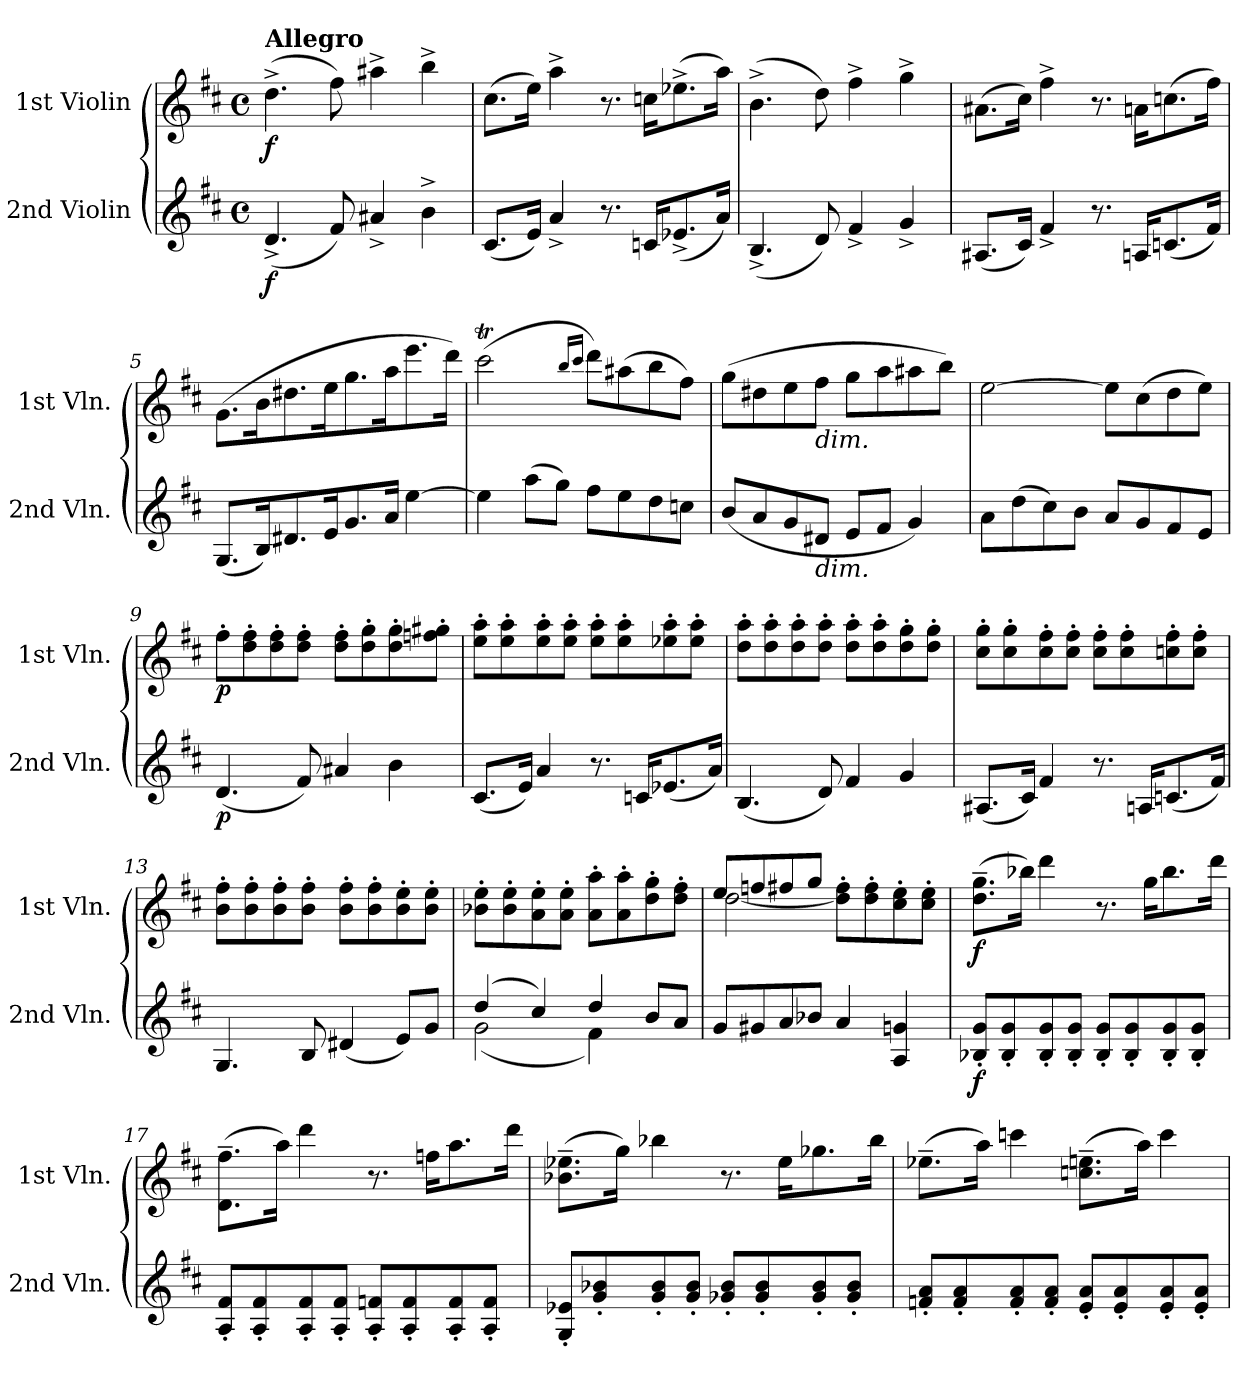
**kern	**dynam	**kern	**dynam
*part2	*part2	*part1	*part1
*staff2	*staff2	*staff1	*staff1
*I"2nd Violin	*	*I"1st Violin	*
*I'2nd Vln.	*	*I'1st Vln.	*
*clefG2	*	*clefG2	*
*k[f#c#]	*	*k[f#c#]	*
*M4/4	*	*M4/4	*
*met(c)	*	*met(c)	*
*MM120	*	*MM120	*
=1	=1	=1	=1
!	!	!LO:TX:a:B:t=Allegro	!
!	!LO:DY:b	!	!LO:DY:b
(<4.d^/	f	(>4.dd^\	f
8f#/)	.	8ff#\)	.
4a#X^/	.	4aa#X^\	.
4b^\	.	4bb^\	.
=2	=2	=2	=2
(<8.c#/L	.	(>8.cc#\L	.
16e/Jk)	.	16ee\Jk)	.
4a^/	.	4aa^\	.
8.r	.	8.r	.
16cn/KL	.	16ccn\KL	.
(<8.e-X^/	.	(>8.ee-X^\	.
16a/Jk)	.	16aa\Jk)	.
=3	=3	=3	=3
(<4.B^/	.	(>4.b^\	.
8d/)	.	8dd\)	.
4f#^/	.	4ff#^\	.
4g^/	.	4gg^\	.
=4	=4	=4	=4
(<8.A#X/L	.	(>8.a#X\L	.
16c#/Jk)	.	16cc#\Jk)	.
4f#^/	.	4ff#^\	.
8.r	.	8.r	.
16An/KL	.	16an\KL	.
(<8.cn/	.	(>8.ccn\	.
16f#/Jk)	.	16ff#\Jk)	.
!!LO:LB:g=z
=5	=5	=5	=5
(<8.G/L	.	(>8.g\L	.
16B/K)	.	16b\K	.
8.d#X/	.	8.dd#X\	.
16e/K	.	16ee\K	.
8.g/	.	8.gg\	.
16a/Jk	.	16aa\K	.
[4ee\	.	8.eee\	.
.	.	16ddd\Jk)	.
=6	=6	=6	=6
4ee\]	.	(>2ccc#t\	.
(>8aa\L	.	.	.
8gg\J)	.	.	.
.	.	16qbb/LL	.
.	.	16qccc#/JJ	.
8ff#\L	.	8ddd\L)	.
8ee\	.	(>8aa#X\	.
8dd\	.	8bb\	.
8ccn\J	.	8ff#\J)	.
=7	=7	=7	=7
(<8b/L	.	(>8gg\L	.
8a/	.	8dd#X\	.
8g/	.	8ee\	.
!	!	!LO:TX:b:i:t=dim.	!
!LO:TX:b:i:t=dim.	!	!	!
8d#X/J	.	8ff#\J	.
8e/L	.	8gg\L	.
8f#/J	.	8aa\	.
4g/)	.	8aa#X\	.
.	.	8bb\J)	.
=8	=8	=8	=8
8a\L	.	[2ee\	.
(>8dd\	.	.	.
8cc#\)	.	.	.
8b\J	.	.	.
8a/L	.	8ee\L]	.
8g/	.	(>8cc#\	.
8f#/	.	8dd\	.
8e/J	.	8ee\J)	.
!!LO:LB:g=z
=9	=9	=9	=9
!	!LO:DY:b	!	!LO:DY:b
(<4.d/	p	8ff#'\L	p
.	.	8dd\' 8ff#\'	.
.	.	8dd\' 8ff#\'	.
8f#/)	.	8dd\' 8ff#\'J	.
4a#X/	.	8dd\' 8ff#\'L	.
.	.	8dd\' 8gg\'	.
4b\	.	8dd\' 8gg\'	.
.	.	8ffn\' 8gg#X\'J	.
=10	=10	=10	=10
(<8.c#/L	.	8ee\' 8aa\'L	.
.	.	8ee\' 8aa\'	.
16e/Jk)	.	.	.
4a/	.	8ee\' 8aa\'	.
.	.	8ee\' 8aa\'J	.
8.r	.	8ee\' 8aa\'L	.
.	.	8ee\' 8aa\'	.
16cn/KL	.	.	.
(<8.e-X/	.	8ee-X\' 8aa\'	.
.	.	8ee-\' 8aa\'J	.
16a/Jk)	.	.	.
=11	=11	=11	=11
(<4.B/	.	8dd\' 8aa\'L	.
.	.	8dd\' 8aa\'	.
.	.	8dd\' 8aa\'	.
8d/)	.	8dd\' 8aa\'J	.
4f#/	.	8dd\' 8aa\'L	.
.	.	8dd\' 8aa\'	.
4g/	.	8dd\' 8gg\'	.
.	.	8dd\' 8gg\'J	.
!!LO:LB:g=z
=12	=12	=12	=12
(<8.A#X/L	.	8cc#\' 8gg\'L	.
.	.	8cc#\' 8gg\'	.
16c#/Jk)	.	.	.
4f#/	.	8cc#\' 8ff#\'	.
.	.	8cc#\' 8ff#\'J	.
8.r	.	8cc#\' 8ff#\'L	.
.	.	8cc#\' 8ff#\'	.
16An/KL	.	.	.
(<8.cn/	.	8ccn\' 8ff#\'	.
.	.	8cc\' 8ff#\'J	.
16f#/Jk)	.	.	.
=13	=13	=13	=13
4.G/	.	8b\' 8ff#\'L	.
.	.	8b\' 8ff#\'	.
.	.	8b\' 8ff#\'	.
8B/	.	8b\' 8ff#\'J	.
(<4d#X/	.	8b\' 8ff#\'L	.
.	.	8b\' 8ff#\'	.
8e/L)	.	8b\' 8ee\'	.
8g/J	.	8b\' 8ee\'J	.
=14	=14	=14	=14
*^	*	*	*
(>4dd/	(<2g\	.	8b-X\' 8ee\'L	.
.	.	.	8b-\' 8ee\'	.
4cc#/)	.	.	8a\' 8ee\'	.
.	.	.	8a\' 8ee\'J	.
4dd/	4f#\)	.	8a\' 8aa\'L	.
.	.	.	8a\' 8aa\'	.
8b/L	4ryy	.	8dd\' 8gg\'	.
8a/J	.	.	8dd\' 8ff#\'J	.
*v	*v	*	*	*
!!LO:LB:g=z
=15	=15	=15	=15
*	*	*^	*
8g/L	.	8ee/L	[2dd\	.
8g#X/	.	8ffn/	.	.
8a/	.	8ff#X/	.	.
8b-X/J	.	8gg/J	.	.
4a/	.	8dd\]' 8ff#\'L	2ryy	.
.	.	8dd\' 8ff#\'	.	.
4A/ 4gn/	.	8cc#\' 8ee\'	.	.
.	.	8cc#\' 8ee\'J	.	.
*	*	*v	*v	*
=16	=16	=16	=16
!	!LO:DY:b	!	!LO:DY:b
8B-X/' 8g/'L	f	(>8.dd\~ 8.gg\~L	f
8B-/' 8g/'	.	.	.
.	.	16bb-X\Jk)	.
8B-/' 8g/'	.	4ddd\	.
8B-/' 8g/'J	.	.	.
8B-/' 8g/'L	.	8.r	.
8B-/' 8g/'	.	.	.
.	.	16gg\KL	.
8B-/' 8g/'	.	8.bb-\	.
8B-/' 8g/'J	.	.	.
.	.	16ddd\Jk	.
=17	=17	=17	=17
8A/' 8f#/'L	.	(>8.d\~ 8.ff#\~L	.
8A/' 8f#/'	.	.	.
.	.	16aa\Jk)	.
8A/' 8f#/'	.	4ddd\	.
8A/' 8f#/'J	.	.	.
8A/' 8fn/'L	.	8.r	.
8A/' 8f/'	.	.	.
.	.	16ffn\KL	.
8A/' 8f/'	.	8.aa\	.
8A/' 8f/'J	.	.	.
.	.	16ddd\Jk	.
!!LO:PB:g=z
=18	=18	=18	=18
8G/' 8e-X/'L	.	(>8.b-X\~ 8.ee-X\~L	.
8g/' 8b-X/'	.	.	.
.	.	16gg\Jk)	.
8g/' 8b-/'	.	4bb-X\	.
8g/' 8b-/'J	.	.	.
8g-X/' 8b-/'L	.	8.r	.
8g-/' 8b-/'	.	.	.
.	.	16ee-\KL	.
8g-/' 8b-/'	.	8.gg-X\	.
8g-/' 8b-/'J	.	.	.
.	.	16bb-\Jk	.
=19	=19	=19	=19
8fn/' 8a/'L	.	(>8.ee-X~\L	.
8f/' 8a/'	.	.	.
.	.	16aa\Jk)	.
8f/' 8a/'	.	4cccn\	.
8f/' 8a/'J	.	.	.
8e/' 8a/'L	.	(>8.ccn\~ 8.een\~L	.
8e/' 8a/'	.	.	.
.	.	16aa\Jk)	.
8e/' 8a/'	.	4ccc\	.
8e/' 8a/'J	.	.	.
=	=	=	=
*-	*-	*-	*-
